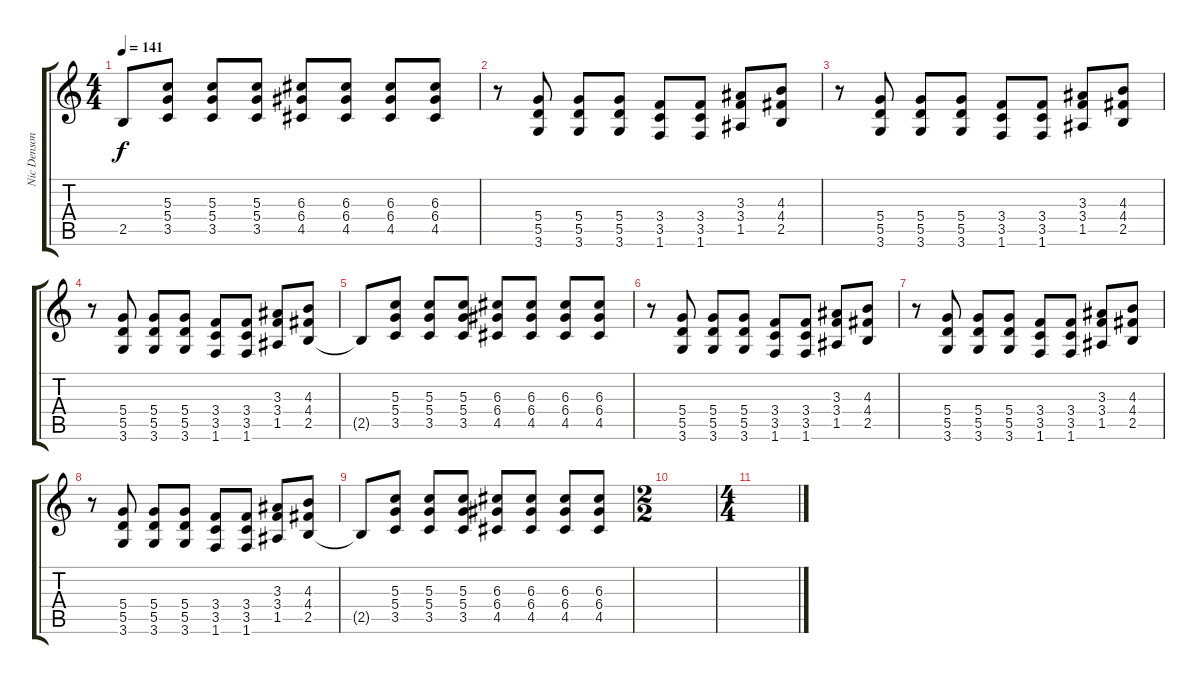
\track ("Nic Denson (Rhythm Guitar)" "Nic Denson") {instrument overdrivenguitar}
\staff {score tabs}
\tuning (E4 B3 G3 D3 A2 E2) {hide}
\ts (4 4)
\tempo 141
\clef g2
\ks c
2.5{t}.8{dy f} (5.3 5.4 3.5).8 (5.3 5.4 3.5).8 (5.3 5.4 3.5).8 (6.3 6.4 4.5).8 (6.3 6.4 4.5).8 (6.3 6.4 4.5).8 (6.3 6.4 4.5).8 |
r.8 (5.4 5.5 3.6).8 (5.4 5.5 3.6).8 (5.4 5.5 3.6).8 (3.4 3.5 1.6).8 (3.4 3.5 1.6).8 (3.3 3.4 1.5).8 (4.3 4.4 2.5).8 |
r.8 (5.4 5.5 3.6).8 (5.4 5.5 3.6).8 (5.4 5.5 3.6).8 (3.4 3.5 1.6).8 (3.4 3.5 1.6).8 (3.3 3.4 1.5).8 (4.3 4.4 2.5).8 |
r.8 (5.4 5.5 3.6).8 (5.4 5.5 3.6).8 (5.4 5.5 3.6).8 (3.4 3.5 1.6).8 (3.4 3.5 1.6).8 (3.3 3.4 1.5).8 (4.3 4.4 2.5).8 |
2.5{t}.8 (5.3 5.4 3.5).8 (5.3 5.4 3.5).8 (5.3 5.4 3.5).8 (6.3 6.4 4.5).8 (6.3 6.4 4.5).8 (6.3 6.4 4.5).8 (6.3 6.4 4.5).8 |
r.8 (5.4 5.5 3.6).8 (5.4 5.5 3.6).8 (5.4 5.5 3.6).8 (3.4 3.5 1.6).8 (3.4 3.5 1.6).8 (3.3 3.4 1.5).8 (4.3 4.4 2.5).8 |
r.8 (5.4 5.5 3.6).8 (5.4 5.5 3.6).8 (5.4 5.5 3.6).8 (3.4 3.5 1.6).8 (3.4 3.5 1.6).8 (3.3 3.4 1.5).8 (4.3 4.4 2.5).8 |
r.8 (5.4 5.5 3.6).8 (5.4 5.5 3.6).8 (5.4 5.5 3.6).8 (3.4 3.5 1.6).8 (3.4 3.5 1.6).8 (3.3 3.4 1.5).8 (4.3 4.4 2.5).8 |
2.5{t}.8 (5.3 5.4 3.5).8 (5.3 5.4 3.5).8 (5.3 5.4 3.5).8 (6.3 6.4 4.5).8 (6.3 6.4 4.5).8 (6.3 6.4 4.5).8 (6.3 6.4 4.5).8 |
\ts (2 2)
|
\ts (4 4)
